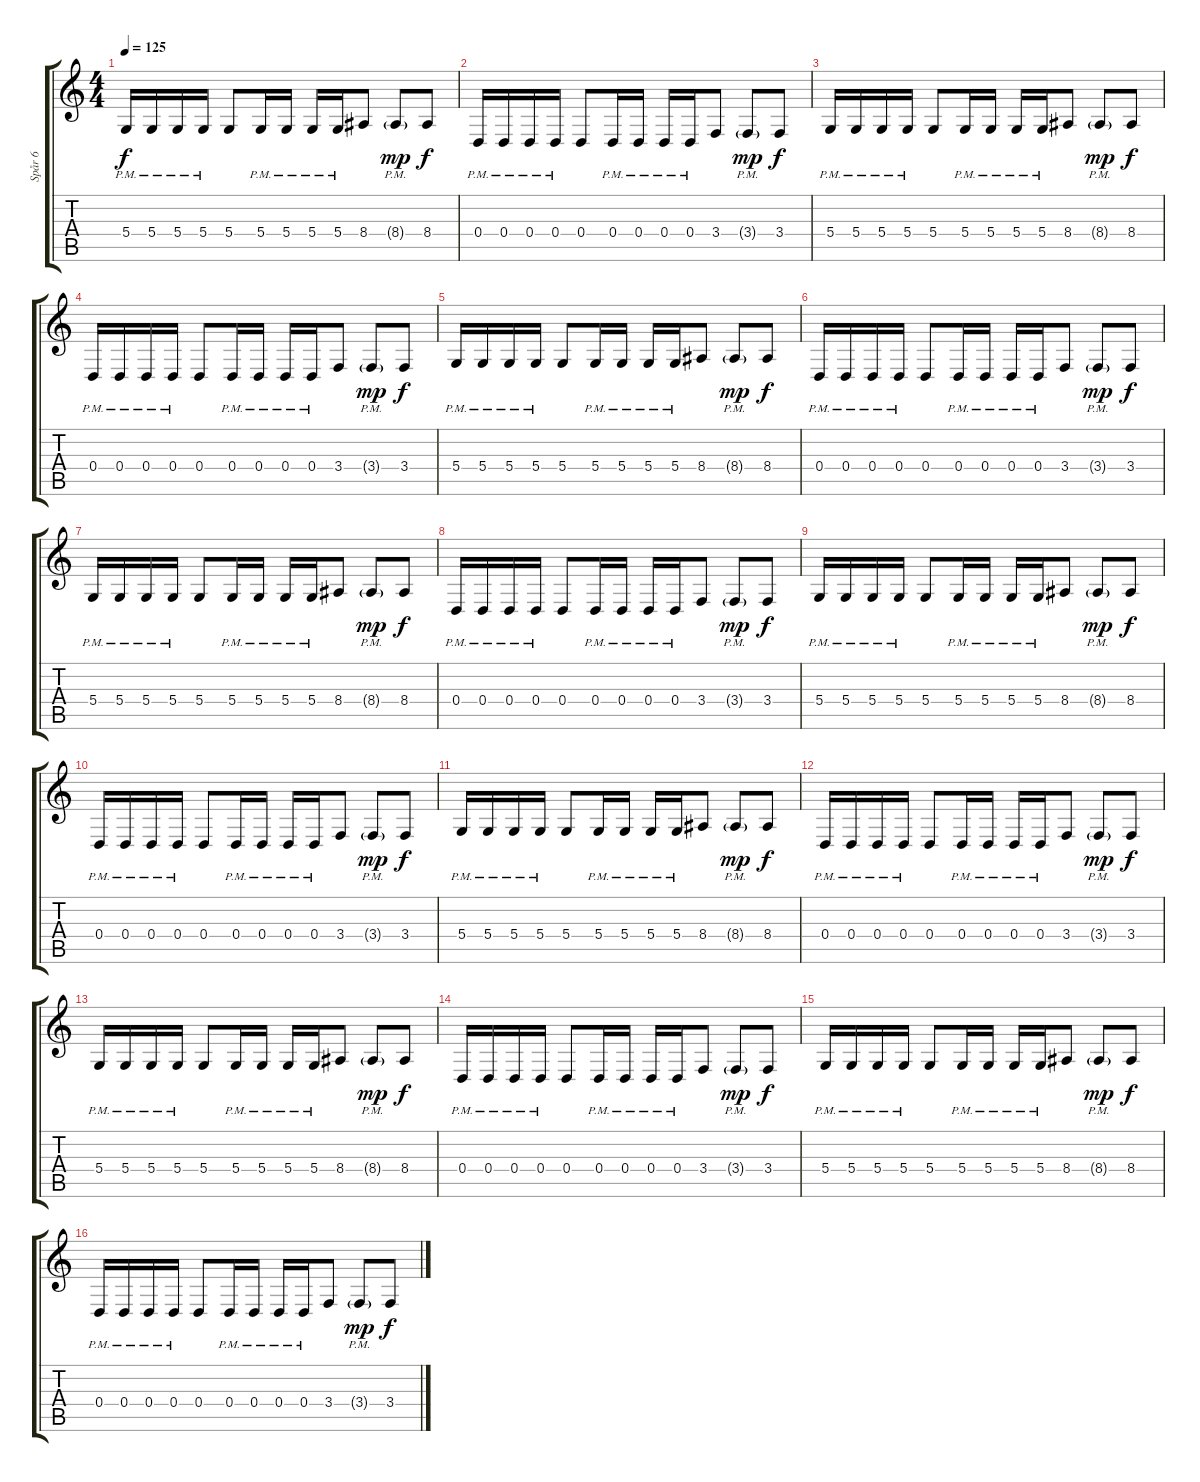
\track ("Spår 6" "Spår 6") {instrument synthbrass1}
\staff {score tabs}
\tuning (E4 B3 G3 D3 A2 D2) {hide}
\ts (4 4)
\tempo 125
\clef g2
\ks c
5.4{pm}.16{dy f} 5.4{pm}.16 5.4{pm}.16 5.4{pm}.16 5.4.8 5.4{pm}.16 5.4{pm}.16 5.4{pm}.16 5.4{pm}.16 8.4.8 8.4{g pm}.8{dy mp} 8.4.8{dy f} |
0.4{pm}.16 0.4{pm}.16 0.4{pm}.16 0.4{pm}.16 0.4.8 0.4{pm}.16 0.4{pm}.16 0.4{pm}.16 0.4{pm}.16 3.4.8 3.4{g pm}.8{dy mp} 3.4.8{dy f} |
5.4{pm}.16 5.4{pm}.16 5.4{pm}.16 5.4{pm}.16 5.4.8 5.4{pm}.16 5.4{pm}.16 5.4{pm}.16 5.4{pm}.16 8.4.8 8.4{g pm}.8{dy mp} 8.4.8{dy f} |
0.4{pm}.16 0.4{pm}.16 0.4{pm}.16 0.4{pm}.16 0.4.8 0.4{pm}.16 0.4{pm}.16 0.4{pm}.16 0.4{pm}.16 3.4.8 3.4{g pm}.8{dy mp} 3.4.8{dy f} |
5.4{pm}.16 5.4{pm}.16 5.4{pm}.16 5.4{pm}.16 5.4.8 5.4{pm}.16 5.4{pm}.16 5.4{pm}.16 5.4{pm}.16 8.4.8 8.4{g pm}.8{dy mp} 8.4.8{dy f} |
0.4{pm}.16 0.4{pm}.16 0.4{pm}.16 0.4{pm}.16 0.4.8 0.4{pm}.16 0.4{pm}.16 0.4{pm}.16 0.4{pm}.16 3.4.8 3.4{g pm}.8{dy mp} 3.4.8{dy f} |
5.4{pm}.16 5.4{pm}.16 5.4{pm}.16 5.4{pm}.16 5.4.8 5.4{pm}.16 5.4{pm}.16 5.4{pm}.16 5.4{pm}.16 8.4.8 8.4{g pm}.8{dy mp} 8.4.8{dy f} |
0.4{pm}.16 0.4{pm}.16 0.4{pm}.16 0.4{pm}.16 0.4.8 0.4{pm}.16 0.4{pm}.16 0.4{pm}.16 0.4{pm}.16 3.4.8 3.4{g pm}.8{dy mp} 3.4.8{dy f} |
5.4{pm}.16 5.4{pm}.16 5.4{pm}.16 5.4{pm}.16 5.4.8 5.4{pm}.16 5.4{pm}.16 5.4{pm}.16 5.4{pm}.16 8.4.8 8.4{g pm}.8{dy mp} 8.4.8{dy f} |
0.4{pm}.16 0.4{pm}.16 0.4{pm}.16 0.4{pm}.16 0.4.8 0.4{pm}.16 0.4{pm}.16 0.4{pm}.16 0.4{pm}.16 3.4.8 3.4{g pm}.8{dy mp} 3.4.8{dy f} |
5.4{pm}.16 5.4{pm}.16 5.4{pm}.16 5.4{pm}.16 5.4.8 5.4{pm}.16 5.4{pm}.16 5.4{pm}.16 5.4{pm}.16 8.4.8 8.4{g pm}.8{dy mp} 8.4.8{dy f} |
0.4{pm}.16 0.4{pm}.16 0.4{pm}.16 0.4{pm}.16 0.4.8 0.4{pm}.16 0.4{pm}.16 0.4{pm}.16 0.4{pm}.16 3.4.8 3.4{g pm}.8{dy mp} 3.4.8{dy f} |
5.4{pm}.16 5.4{pm}.16 5.4{pm}.16 5.4{pm}.16 5.4.8 5.4{pm}.16 5.4{pm}.16 5.4{pm}.16 5.4{pm}.16 8.4.8 8.4{g pm}.8{dy mp} 8.4.8{dy f} |
0.4{pm}.16 0.4{pm}.16 0.4{pm}.16 0.4{pm}.16 0.4.8 0.4{pm}.16 0.4{pm}.16 0.4{pm}.16 0.4{pm}.16 3.4.8 3.4{g pm}.8{dy mp} 3.4.8{dy f} |
5.4{pm}.16 5.4{pm}.16 5.4{pm}.16 5.4{pm}.16 5.4.8 5.4{pm}.16 5.4{pm}.16 5.4{pm}.16 5.4{pm}.16 8.4.8 8.4{g pm}.8{dy mp} 8.4.8{dy f} |
0.4{pm}.16 0.4{pm}.16 0.4{pm}.16 0.4{pm}.16 0.4.8 0.4{pm}.16 0.4{pm}.16 0.4{pm}.16 0.4{pm}.16 3.4.8 3.4{g pm}.8{dy mp} 3.4.8{dy f}
